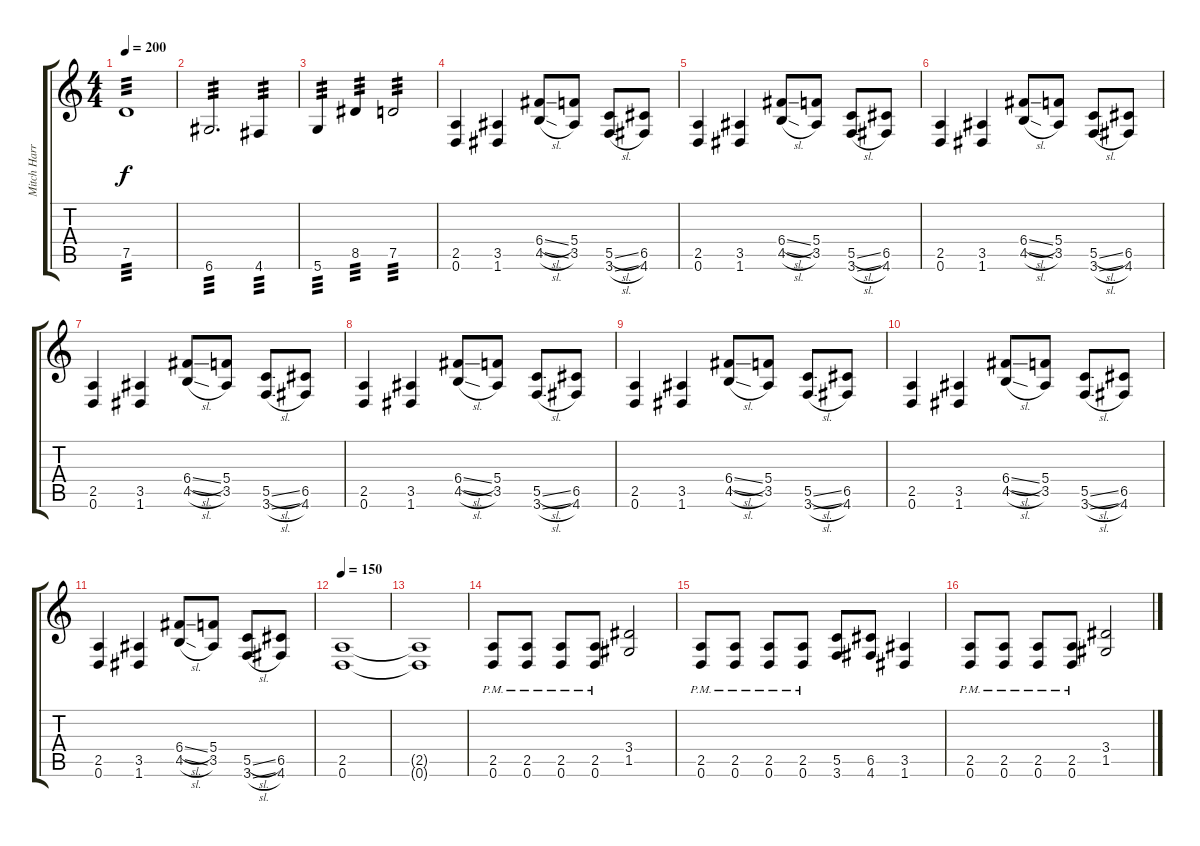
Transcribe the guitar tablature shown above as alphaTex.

\track ("Mitch Harris" "Mitch Harr") {instrument distortionguitar}
\staff {score tabs}
\tuning (D4 A3 F3 C3 G2 D2) {hide}
\ts (4 4)
\tempo 200
\clef g2
\ks c
7.5.1{tp 3 dy f} |
6.6.2{d tp 3} 4.6.4{tp 3} |
5.6.4{tp 3} 8.5.4{tp 3} 7.5.2{tp 3} |
(2.5 0.6).4 (3.5 1.6).4 (6.4{sl} 4.5{sl}).8 (5.4 3.5).8 (5.5{sl} 3.6{sl}).8 (6.5 4.6).8 |
(2.5 0.6).4 (3.5 1.6).4 (6.4{sl} 4.5{sl}).8 (5.4 3.5).8 (5.5{sl} 3.6{sl}).8 (6.5 4.6).8 |
(2.5 0.6).4 (3.5 1.6).4 (6.4{sl} 4.5{sl}).8 (5.4 3.5).8 (5.5{sl} 3.6{sl}).8 (6.5 4.6).8 |
(2.5 0.6).4 (3.5 1.6).4 (6.4{sl} 4.5{sl}).8 (5.4 3.5).8 (5.5{sl} 3.6{sl}).8 (6.5 4.6).8 |
(2.5 0.6).4 (3.5 1.6).4 (6.4{sl} 4.5{sl}).8 (5.4 3.5).8 (5.5{sl} 3.6{sl}).8 (6.5 4.6).8 |
(2.5 0.6).4 (3.5 1.6).4 (6.4{sl} 4.5{sl}).8 (5.4 3.5).8 (5.5{sl} 3.6{sl}).8 (6.5 4.6).8 |
(2.5 0.6).4 (3.5 1.6).4 (6.4{sl} 4.5{sl}).8 (5.4 3.5).8 (5.5{sl} 3.6{sl}).8 (6.5 4.6).8 |
(2.5 0.6).4 (3.5 1.6).4 (6.4{sl} 4.5{sl}).8 (5.4 3.5).8 (5.5{sl} 3.6{sl}).8 (6.5 4.6).8 |
\tempo 150
(2.5 0.6).1 |
(2.5{t} 0.6{t}).1 |
(2.5{pm} 0.6{pm}).8 (2.5{pm} 0.6{pm}).8 (2.5{pm} 0.6{pm}).8 (2.5{pm} 0.6{pm}).8 (3.4 1.5).2 |
(2.5{pm} 0.6{pm}).8 (2.5{pm} 0.6{pm}).8 (2.5{pm} 0.6{pm}).8 (2.5{pm} 0.6{pm}).8 (5.5 3.6).8 (6.5 4.6).8 (3.5 1.6).4 |
(2.5{pm} 0.6{pm}).8 (2.5{pm} 0.6{pm}).8 (2.5{pm} 0.6{pm}).8 (2.5{pm} 0.6{pm}).8 (3.4 1.5).2
